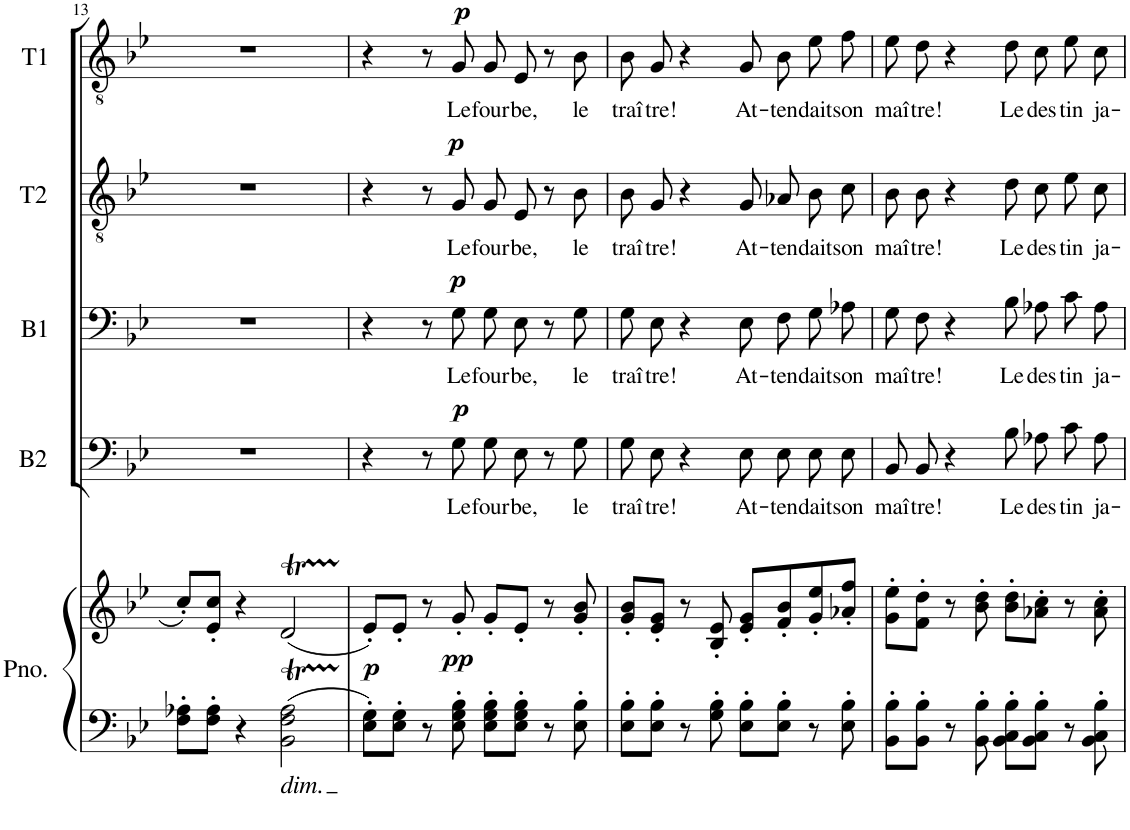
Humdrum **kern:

**kern	**kern	**dynam	**kern	**text	**dynam	**kern	**text	**dynam	**kern	**text	**dynam	**kern	**text	**dynam
*part5	*part5	*part5	*part4	*part4	*part4	*part3	*part3	*part3	*part2	*part2	*part2	*part1	*part1	*part1
*staff6	*staff5	*staff5/6	*staff4	*staff4	*staff4	*staff3	*staff3	*staff3	*staff2	*staff2	*staff2	*staff1	*staff1	*staff1
*I"Piano	*	*	*I"Basse 2	*	*	*I"Basse 1	*	*	*I"Tenor 2	*	*	*I"Tenor 1	*	*
*I'Pno.	*	*	*I'B2	*	*	*I'B1	*	*	*I'T2	*	*	*I'T1	*	*
!!LO:PB:g=z
*clefF4	*clefG2	*	*clefF4	*	*	*clefF4	*	*	*clefGv2	*	*	*clefGv2	*	*
*k[b-e-]	*k[b-e-]	*	*k[b-e-]	*	*	*k[b-e-]	*	*	*k[b-e-]	*	*	*k[b-e-]	*	*
*M4/4	*M4/4	*	*M4/4	*	*	*M4/4	*	*	*M4/4	*	*	*M4/4	*	*
*met(c)	*met(c)	*	*met(c)	*	*	*met(c)	*	*	*met(c)	*	*	*met(c)	*	*
=13	=13	=13	=13	=13	=13	=13	=13	=13	=13	=13	=13	=13	=13	=13
8F\' 8A-X\'L	8cc'/L	.	1r	.	.	1r	.	.	1r	.	.	1r	.	.
8F\' 8A-\'J	8e-/' 8cc/'J	.	.	.	.	.	.	.	.	.	.	.	.	.
4r	4r	.	.	.	.	.	.	.	.	.	.	.	.	.
!LO:TX:b:i:t=dim.	!	!	!	!	!	!	!	!	!	!	!	!	!	!
2BB-\T 2F\T 2A-\T	(2dt/	.	.	.	.	.	.	.	.	.	.	.	.	.
=14	=14	=14	=14	=14	=14	=14	=14	=14	=14	=14	=14	=14	=14	=14
!	!	!LO:DY:b	!	!	!	!	!	!	!	!	!	!	!	!
8E-\' 8G\'L	8e-'/L)	p	4r	.	.	4r	.	.	4r	.	.	4r	.	.
8E-\' 8G\'J	8e-'/J	.	.	.	.	.	.	.	.	.	.	.	.	.
8r	8r	.	8r	.	.	8r	.	.	8r	.	.	8r	.	.
!	!	!LO:DY:b	!	!LO:LY:b	!LO:DY:a	!	!LO:LY:b	!LO:DY:a	!	!LO:LY:b	!LO:DY:a	!	!LO:LY:b	!LO:DY:a
8E-\' 8G\' 8B-\'	8g'/	pp	8G\	Le	p	8G\	Le	p	8G/	Le	p	8G/	Le	p
!	!	!	!	!LO:LY:b	!	!	!LO:LY:b	!	!	!LO:LY:b	!	!	!LO:LY:b	!
8E-\' 8G\' 8B-\'L	8g'/L	.	8G\L	four-	.	8G\L	four-	.	8G/L	four-	.	8G/L	four-	.
!	!	!	!	!LO:LY:b	!	!	!LO:LY:b	!	!	!LO:LY:b	!	!	!LO:LY:b	!
8E-\' 8G\' 8B-\'J	8e-'/J	.	8E-\J	-be,	.	8E-\J	-be,	.	8E-/J	-be,	.	8E-/J	-be,	.
8r	8r	.	8r	.	.	8r	.	.	8r	.	.	8r	.	.
!	!	!	!	!LO:LY:b	!	!	!LO:LY:b	!	!	!LO:LY:b	!	!	!LO:LY:b	!
8E-\' 8B-\'	8g/' 8b-/'	.	8G\	le	.	8G\	le	.	8B-\	le	.	8B-\	le	.
=15	=15	=15	=15	=15	=15	=15	=15	=15	=15	=15	=15	=15	=15	=15
!	!	!	!	!LO:LY:b	!	!	!LO:LY:b	!	!	!LO:LY:b	!	!	!LO:LY:b	!
8E-\' 8B-\'L	8g/' 8b-/'L	.	8G\L	traî-	.	8G\L	traî-	.	8B-/L	traî-	.	8B-/L	traî-	.
!	!	!	!	!LO:LY:b	!	!	!LO:LY:b	!	!	!LO:LY:b	!	!	!LO:LY:b	!
8E-\' 8B-\'J	8e-/' 8g/'J	.	8E-\J	-tre!	.	8E-\J	-tre!	.	8G/J	-tre!	.	8G/J	-tre!	.
8r	8r	.	4r	.	.	4r	.	.	4r	.	.	4r	.	.
8G\' 8B-\'	8B-/' 8e-/'	.	.	.	.	.	.	.	.	.	.	.	.	.
!	!	!	!	!LO:LY:b	!	!	!LO:LY:b	!	!	!LO:LY:b	!	!	!LO:LY:b	!
8E-\' 8B-\'L	8e-/' 8g/'L	.	8E-\L	At-	.	8E-\L	At-	.	8G/L	At-	.	8G/L	At-	.
!	!	!	!	!LO:LY:b	!	!	!LO:LY:b	!	!	!LO:LY:b	!	!	!LO:LY:b	!
8E-\' 8B-\'J	8f/' 8b-/'	.	8E-\J	-ten-	.	8F\J	-ten-	.	8A-X/J	-ten-	.	8B-/J	-ten-	.
!	!	!	!	!LO:LY:b	!	!	!LO:LY:b	!	!	!LO:LY:b	!	!	!LO:LY:b	!
8r	8g/' 8ee-/'	.	8E-\L	-dait	.	8G\L	-dait	.	8B-\L	-dait	.	8e-\L	-dait	.
!	!	!	!	!LO:LY:b	!	!	!LO:LY:b	!	!	!LO:LY:b	!	!	!LO:LY:b	!
8E-\' 8B-\'	8a-X/' 8ff/'J	.	8E-\J	son	.	8A-X\J	son	.	8c\J	son	.	8f\J	son	.
=16	=16	=16	=16	=16	=16	=16	=16	=16	=16	=16	=16	=16	=16	=16
!	!	!	!	!LO:LY:b	!	!	!LO:LY:b	!	!	!LO:LY:b	!	!	!LO:LY:b	!
8BB-\' 8B-\'L	8g\' 8ee-\'L	.	8BB-/L	maî-	.	8G\L	maî-	.	8B-\L	maî-	.	8e-\L	maî-	.
!	!	!	!	!LO:LY:b	!	!	!LO:LY:b	!	!	!LO:LY:b	!	!	!LO:LY:b	!
8BB-\' 8B-\'J	8f\' 8dd\'J	.	8BB-/J	-tre!	.	8F\J	-tre!	.	8B-\J	-tre!	.	8d\J	-tre!	.
8r	8r	.	4r	.	.	4r	.	.	4r	.	.	4r	.	.
8BB-\' 8B-\'	8b-\' 8dd\'	.	.	.	.	.	.	.	.	.	.	.	.	.
!	!	!	!	!LO:LY:b	!	!	!LO:LY:b	!	!	!LO:LY:b	!	!	!LO:LY:b	!
8BB-\' 8C\' 8B-\'L	8b-\' 8dd\'L	.	8B-\L	Le	.	8B-\L	Le	.	8d\L	Le	.	8d\L	Le	.
!	!	!	!	!LO:LY:b	!	!	!LO:LY:b	!	!	!LO:LY:b	!	!	!LO:LY:b	!
8BB-\' 8C\' 8B-\'J	8a-X\' 8cc\'J	.	8A-X\J	des-	.	8A-X\J	des-	.	8c\J	des-	.	8c\J	des-	.
!	!	!	!	!LO:LY:b	!	!	!LO:LY:b	!	!	!LO:LY:b	!	!	!LO:LY:b	!
8r	8r	.	8c\L	-tin	.	8c\L	-tin	.	8e-\L	-tin	.	8e-\L	-tin	.
!	!	!	!	!LO:LY:b	!	!	!LO:LY:b	!	!	!LO:LY:b	!	!	!LO:LY:b	!
8BB-\' 8C\' 8B-\'	8a-\' 8cc\'	.	8A-\J	ja-	.	8A-\J	ja-	.	8c\J	ja-	.	8c\J	ja-	.
=	=	=	=	=	=	=	=	=	=	=	=	=	=	=
*-	*-	*-	*-	*-	*-	*-	*-	*-	*-	*-	*-	*-	*-	*-
